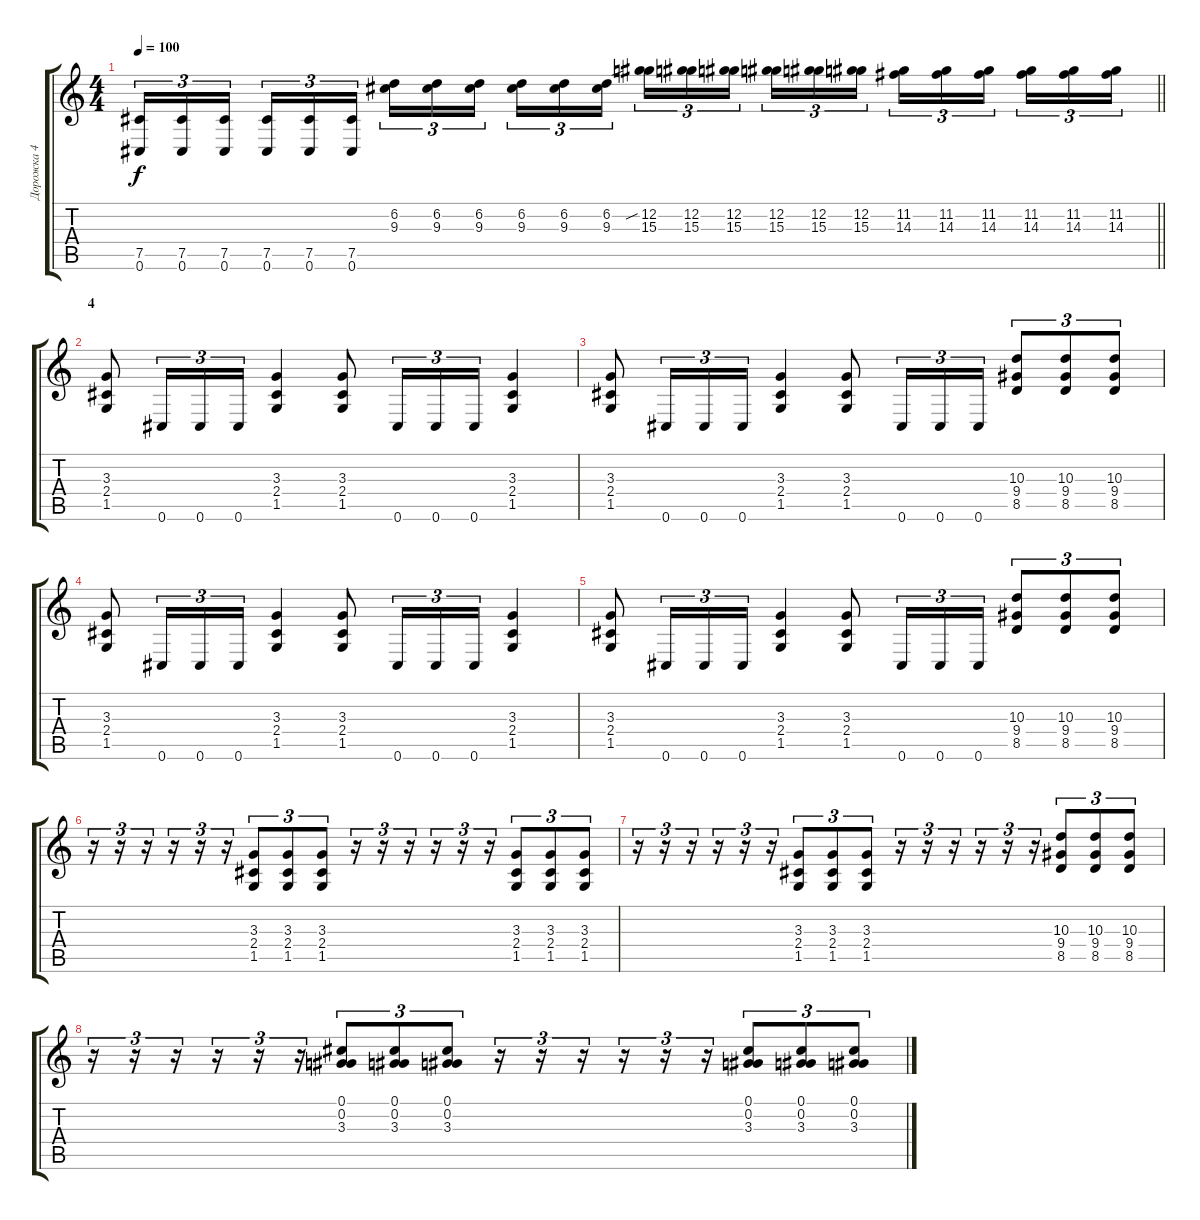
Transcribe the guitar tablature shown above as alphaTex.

\track ("Дорожка 4" "Дорожка 4") {instrument distortionguitar}
\staff {score tabs}
\tuning (Db4 Ab3 E3 B2 Gb2 Db2) {hide}
\ts (4 4)
\tempo 100
\clef g2
\barLineRight lightlight
\ks c
(7.5 0.6).16{tu (3 2) dy f} (7.5 0.6).16{tu (3 2)} (7.5 0.6).16{tu (3 2) beam splitsecondary} (7.5 0.6).16{tu (3 2)} (7.5 0.6).16{tu (3 2)} (7.5 0.6).16{tu (3 2)} (6.2 9.3).16{tu (3 2)} (6.2 9.3).16{tu (3 2)} (6.2 9.3).16{tu (3 2) beam splitsecondary} (6.2 9.3).16{tu (3 2)} (6.2 9.3).16{tu (3 2)} (6.2 9.3).16{tu (3 2)} (12.2{sib} 15.3).16{tu (3 2)} (12.2 15.3).16{tu (3 2)} (12.2 15.3).16{tu (3 2) beam splitsecondary} (12.2 15.3).16{tu (3 2)} (12.2 15.3).16{tu (3 2)} (12.2 15.3).16{tu (3 2)} (11.2 14.3).16{tu (3 2)} (11.2 14.3).16{tu (3 2)} (11.2 14.3).16{tu (3 2) beam splitsecondary} (11.2 14.3).16{tu (3 2)} (11.2 14.3).16{tu (3 2)} (11.2 14.3).16{tu (3 2)} |
\section ("" "4")
(3.3 2.4 1.5).8 0.6.16{tu (3 2)} 0.6.16{tu (3 2)} 0.6.16{tu (3 2)} (3.3 2.4 1.5).4 (3.3 2.4 1.5).8 0.6.16{tu (3 2)} 0.6.16{tu (3 2)} 0.6.16{tu (3 2)} (3.3 2.4 1.5).4 |
(3.3 2.4 1.5).8 0.6.16{tu (3 2)} 0.6.16{tu (3 2)} 0.6.16{tu (3 2)} (3.3 2.4 1.5).4 (3.3 2.4 1.5).8 0.6.16{tu (3 2)} 0.6.16{tu (3 2)} 0.6.16{tu (3 2)} (10.3 9.4 8.5).8{tu (3 2)} (10.3 9.4 8.5).8{tu (3 2)} (10.3 9.4 8.5).8{tu (3 2)} |
(3.3 2.4 1.5).8 0.6.16{tu (3 2)} 0.6.16{tu (3 2)} 0.6.16{tu (3 2)} (3.3 2.4 1.5).4 (3.3 2.4 1.5).8 0.6.16{tu (3 2)} 0.6.16{tu (3 2)} 0.6.16{tu (3 2)} (3.3 2.4 1.5).4 |
(3.3 2.4 1.5).8 0.6.16{tu (3 2)} 0.6.16{tu (3 2)} 0.6.16{tu (3 2)} (3.3 2.4 1.5).4 (3.3 2.4 1.5).8 0.6.16{tu (3 2)} 0.6.16{tu (3 2)} 0.6.16{tu (3 2)} (10.3 9.4 8.5).8{tu (3 2)} (10.3 9.4 8.5).8{tu (3 2)} (10.3 9.4 8.5).8{tu (3 2)} |
r.16{tu (3 2)} r.16{tu (3 2)} r.16{tu (3 2)} r.16{tu (3 2)} r.16{tu (3 2)} r.16{tu (3 2)} (3.3 2.4 1.5).8{tu (3 2)} (3.3 2.4 1.5).8{tu (3 2)} (3.3 2.4 1.5).8{tu (3 2)} r.16{tu (3 2)} r.16{tu (3 2)} r.16{tu (3 2)} r.16{tu (3 2)} r.16{tu (3 2)} r.16{tu (3 2)} (3.3 2.4 1.5).8{tu (3 2)} (3.3 2.4 1.5).8{tu (3 2)} (3.3 2.4 1.5).8{tu (3 2)} |
r.16{tu (3 2)} r.16{tu (3 2)} r.16{tu (3 2)} r.16{tu (3 2)} r.16{tu (3 2)} r.16{tu (3 2)} (3.3 2.4 1.5).8{tu (3 2)} (3.3 2.4 1.5).8{tu (3 2)} (3.3 2.4 1.5).8{tu (3 2)} r.16{tu (3 2)} r.16{tu (3 2)} r.16{tu (3 2)} r.16{tu (3 2)} r.16{tu (3 2)} r.16{tu (3 2)} (10.3 9.4 8.5).8{tu (3 2)} (10.3 9.4 8.5).8{tu (3 2)} (10.3 9.4 8.5).8{tu (3 2)} |
r.16{tu (3 2)} r.16{tu (3 2)} r.16{tu (3 2)} r.16{tu (3 2)} r.16{tu (3 2)} r.16{tu (3 2)} (0.1 0.2 3.3).8{tu (3 2)} (0.1 0.2 3.3).8{tu (3 2)} (0.1 0.2 3.3).8{tu (3 2)} r.16{tu (3 2)} r.16{tu (3 2)} r.16{tu (3 2)} r.16{tu (3 2)} r.16{tu (3 2)} r.16{tu (3 2)} (0.1 0.2 3.3).8{tu (3 2)} (0.1 0.2 3.3).8{tu (3 2)} (0.1 0.2 3.3).8{tu (3 2)}
